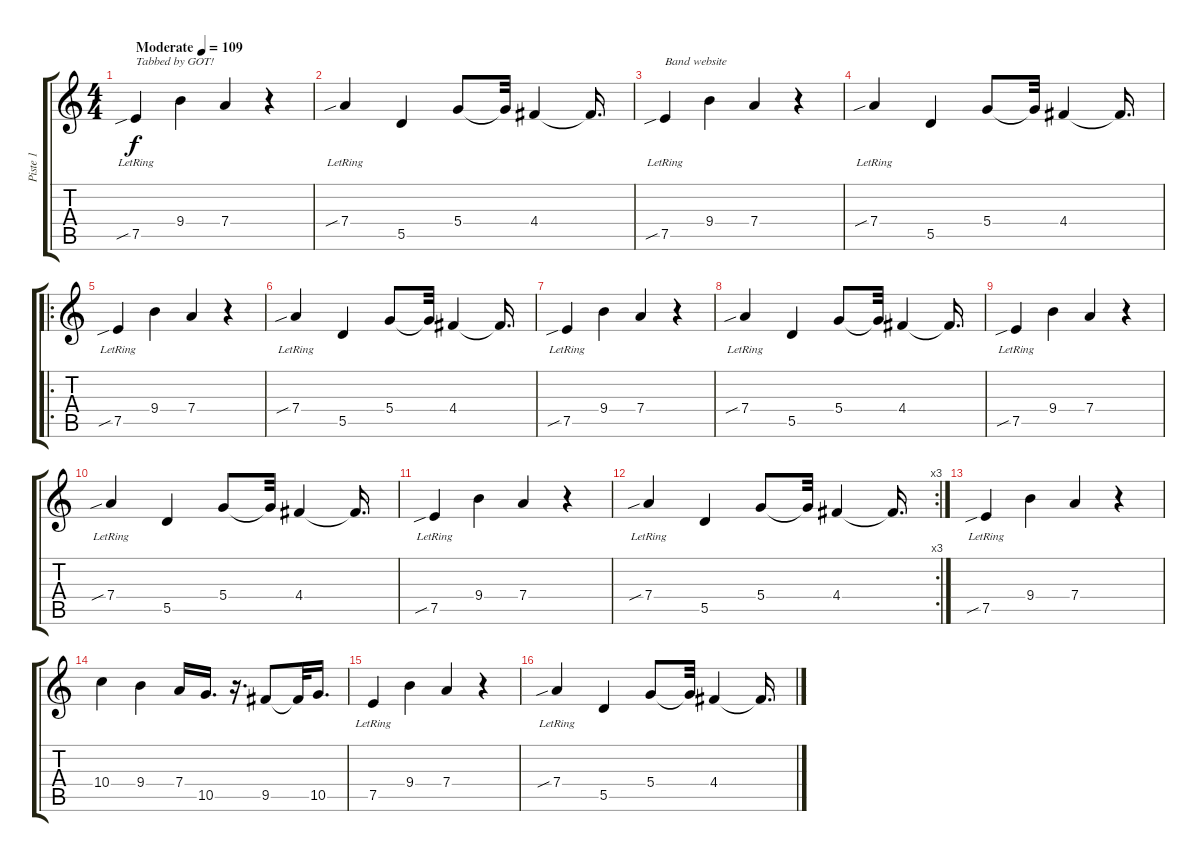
\track ("Piste 1" "Piste 1") {instrument electricguitarjazz}
\staff {score tabs}
\tuning (E4 B3 G3 D3 A2 E2) {hide}
\ts (4 4)
\tempo (109 "Moderate")
\clef g2
\ks c
7.5{sib lr}.4{txt "Tabbed by GOT!" dy f instrument electricguitarjazz} 9.4.4 7.4.4 r.4 |
7.4{sib lr}.4 5.5.4 5.4.8 5.4{t}.32 4.4.4 4.4{t}.16{d} |
7.5{sib lr}.4{txt "Band website"} 9.4.4 7.4.4 r.4 |
7.4{sib lr}.4 5.5.4 5.4.8 5.4{t}.32 4.4.4 4.4{t}.16{d} |
\ro
7.5{sib lr}.4 9.4.4 7.4.4 r.4 |
7.4{sib lr}.4 5.5.4 5.4.8 5.4{t}.32 4.4.4 4.4{t}.16{d} |
7.5{sib lr}.4 9.4.4 7.4.4 r.4 |
7.4{sib lr}.4 5.5.4 5.4.8 5.4{t}.32 4.4.4 4.4{t}.16{d} |
7.5{sib lr}.4 9.4.4 7.4.4 r.4 |
7.4{sib lr}.4 5.5.4 5.4.8 5.4{t}.32 4.4.4 4.4{t}.16{d} |
7.5{sib lr}.4 9.4.4 7.4.4 r.4 |
\rc 3
7.4{sib lr}.4 5.5.4 5.4.8 5.4{t}.32 4.4.4 4.4{t}.16{d} |
7.5{sib lr}.4 9.4.4 7.4.4 r.4 |
10.4.4 9.4.4 7.4.16 10.5.16{d} r.16{d} 9.5.8 9.5{t}.32 10.5.16{d} |
7.5{lr}.4 9.4.4 7.4.4 r.4 |
7.4{sib lr}.4 5.5.4 5.4.8 5.4{t}.32 4.4.4 4.4{t}.16{d}
